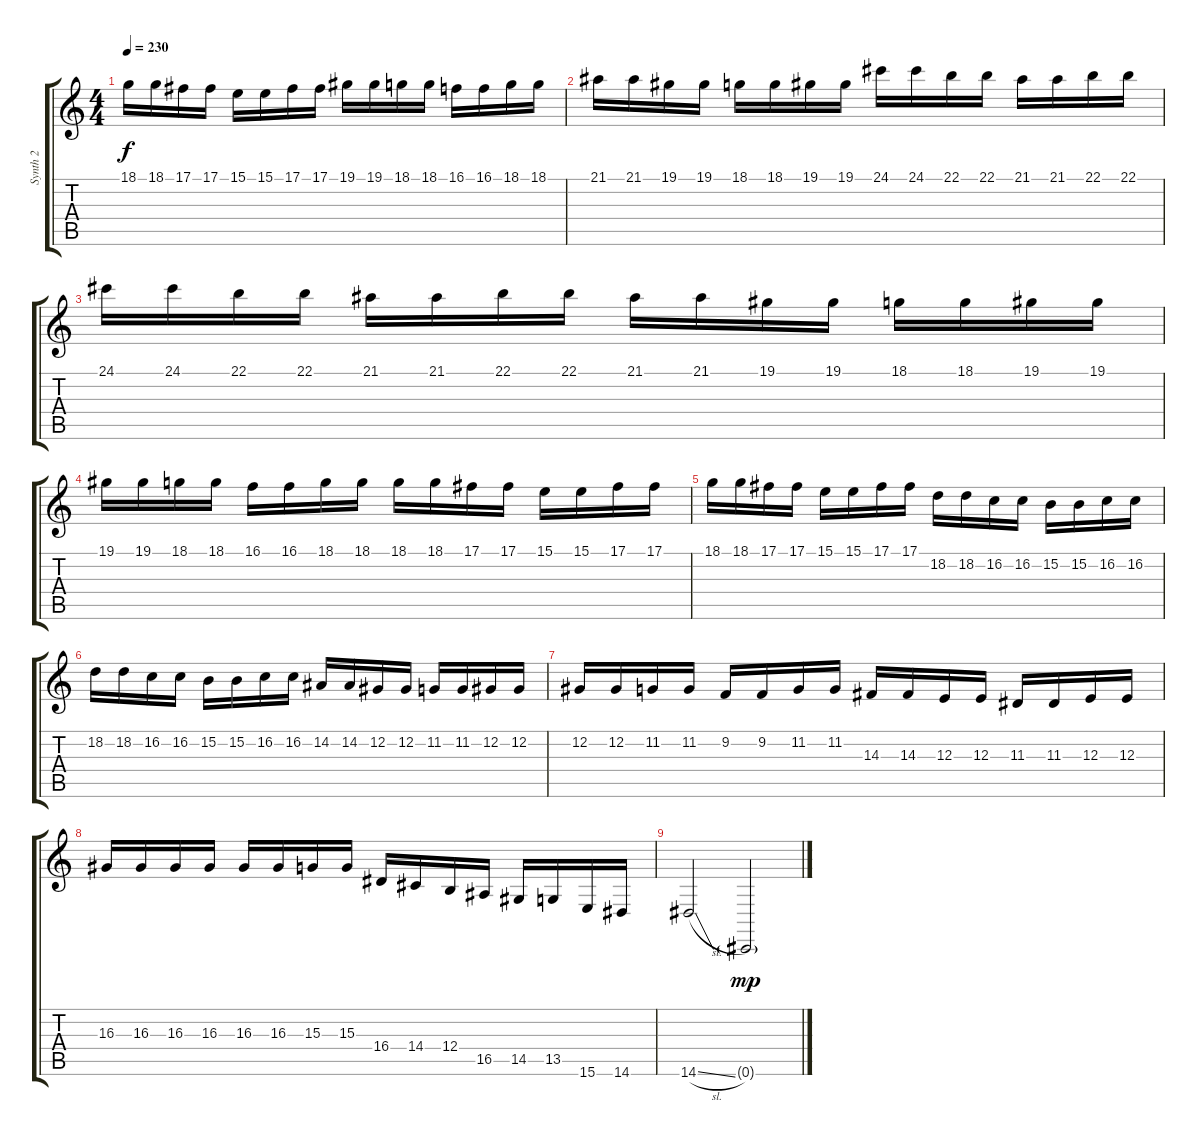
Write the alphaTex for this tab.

\track ("Synth 2" "Synth 2") {instrument stringensemble2}
\staff {score tabs}
\tuning (Db4 Ab3 E3 B2 Gb2 Db2) {hide}
\ts (4 4)
\tempo 230
\clef g2
\ks c
18.1.16{dy f} 18.1.16 17.1.16 17.1.16 15.1.16 15.1.16 17.1.16 17.1.16 19.1.16 19.1.16 18.1.16 18.1.16 16.1.16 16.1.16 18.1.16 18.1.16 |
21.1.16 21.1.16 19.1.16 19.1.16 18.1.16 18.1.16 19.1.16 19.1.16 24.1.16 24.1.16 22.1.16 22.1.16 21.1.16 21.1.16 22.1.16 22.1.16 |
24.1.16 24.1.16 22.1.16 22.1.16 21.1.16 21.1.16 22.1.16 22.1.16 21.1.16 21.1.16 19.1.16 19.1.16 18.1.16 18.1.16 19.1.16 19.1.16 |
19.1.16 19.1.16 18.1.16 18.1.16 16.1.16 16.1.16 18.1.16 18.1.16 18.1.16 18.1.16 17.1.16 17.1.16 15.1.16 15.1.16 17.1.16 17.1.16 |
18.1.16 18.1.16 17.1.16 17.1.16 15.1.16 15.1.16 17.1.16 17.1.16 18.2.16 18.2.16 16.2.16 16.2.16 15.2.16 15.2.16 16.2.16 16.2.16 |
18.2.16 18.2.16 16.2.16 16.2.16 15.2.16 15.2.16 16.2.16 16.2.16 14.2.16 14.2.16 12.2.16 12.2.16 11.2.16 11.2.16 12.2.16 12.2.16 |
12.2.16 12.2.16 11.2.16 11.2.16 9.2.16 9.2.16 11.2.16 11.2.16 14.3.16 14.3.16 12.3.16 12.3.16 11.3.16 11.3.16 12.3.16 12.3.16 |
16.3.16 16.3.16 16.3.16 16.3.16 16.3.16 16.3.16 15.3.16 15.3.16 16.4.16 14.4.16 12.4.16 16.5.16 14.5.16 13.5.16 15.6.16 14.6.16 |
14.6{sl}.2{volume 0 instrument distortionguitar} 0.6{g}.2{dy mp}
